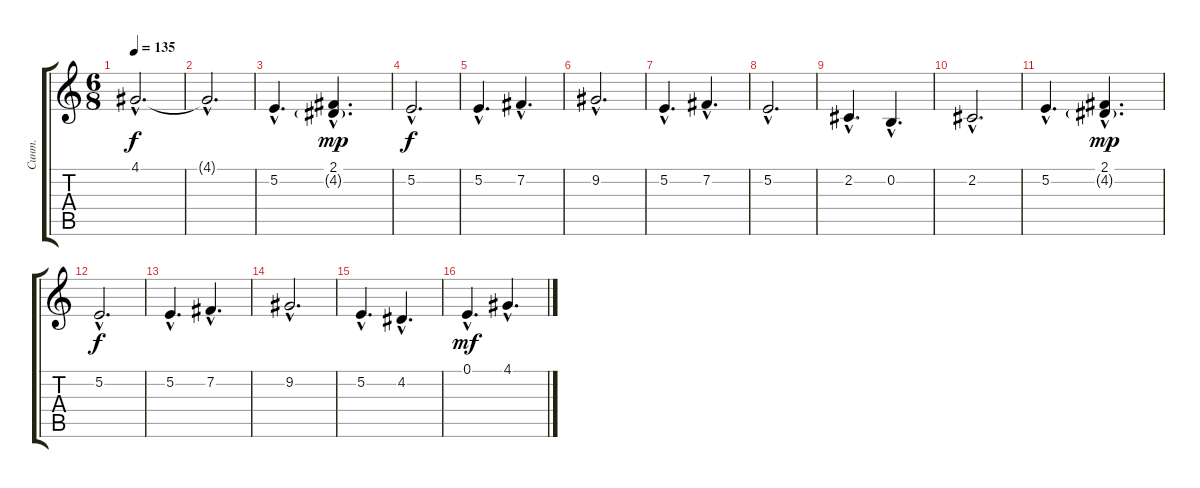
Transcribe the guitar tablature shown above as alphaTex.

\track ("Синт." "Синт.") {instrument stringensemble1}
\staff {score tabs}
\tuning (E4 B3 G3 D3 A2 E2) {hide}
\ts (6 8)
\tempo 135
\clef g2
\ks c
4.1{hac}.2{d dy f} |
4.1{hac t}.2{d} |
\section ("" "")
5.2{hac}.4{d volume 10} (2.1{hac} 4.2{g hac}).4{d dy mp} |
5.2{hac}.2{d dy f} |
5.2{hac}.4{d} 7.2{hac}.4{d} |
9.2{hac}.2{d} |
5.2{hac}.4{d} 7.2{hac}.4{d} |
5.2{hac}.2{d} |
2.2{hac}.4{d} 0.2{hac}.4{d} |
2.2{hac}.2{d} |
5.2{hac}.4{d} (2.1{hac} 4.2{g hac}).4{d dy mp} |
5.2{hac}.2{d dy f} |
5.2{hac}.4{d} 7.2{hac}.4{d} |
9.2{hac}.2{d} |
5.2{hac}.4{d} 4.2{hac}.4{d} |
0.1{hac}.4{d dy mf} 4.1{hac}.4{d}
